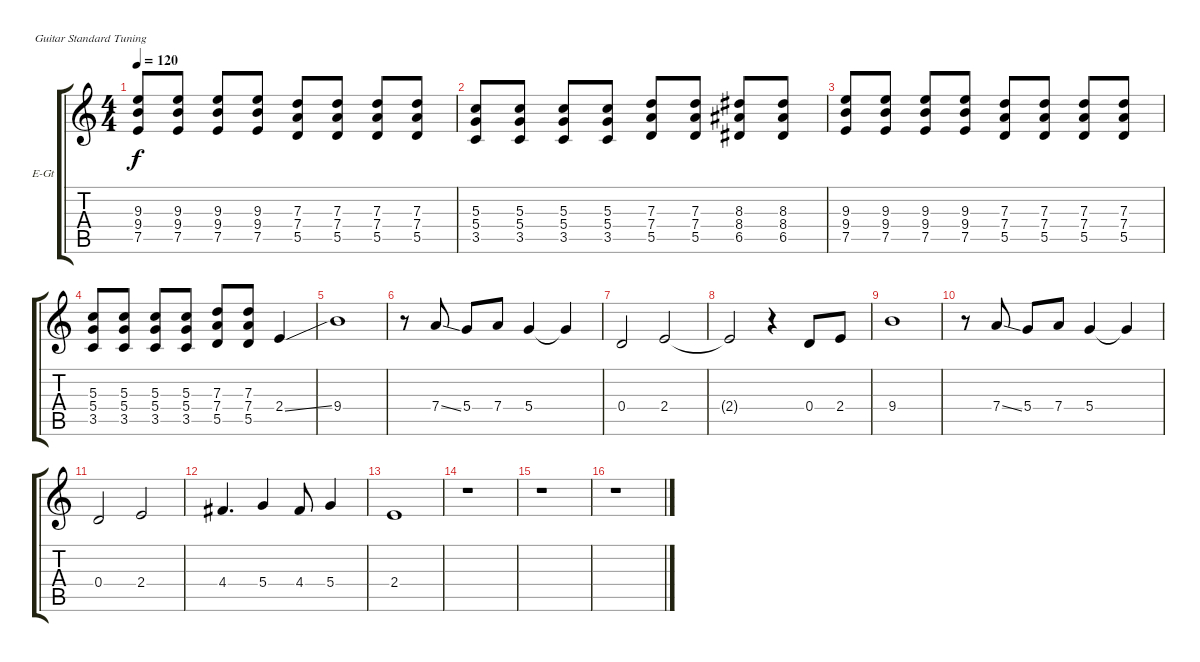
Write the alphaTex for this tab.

\defaultSystemsLayout 4
\bracketExtendMode groupsimilarinstruments
\firstSystemTrackNameOrientation horizontal
\otherSystemsTrackNameOrientation horizontal
\track ("Electric Guitar" "E-Gt") {instrument distortionguitar}
\staff {score tabs}
\tuning (E4 B3 G3 D3 A2 E2)
\ts (4 4)
\tempo 120
\clef g2
\scale
0.333333
\ks c
(9.3 9.4 7.5).8{dy f} (9.3 9.4 7.5).8 (9.3 9.4 7.5).8 (9.3 9.4 7.5).8 (7.3 7.4 5.5).8 (7.3 7.4 5.5).8 (7.3 7.4 5.5).8 (7.3 7.4 5.5).8 |
\scale
0.333333 (5.3 5.4 3.5).8 (5.3 5.4 3.5).8 (5.3 5.4 3.5).8 (5.3 5.4 3.5).8 (7.3 7.4 5.5).8 (7.3 7.4 5.5).8 (8.3 8.4 6.5).8 (8.3 8.4 6.5).8 |
\scale
0.333333 (9.3 9.4 7.5).8 (9.3 9.4 7.5).8 (9.3 9.4 7.5).8 (9.3 9.4 7.5).8 (7.3 7.4 5.5).8 (7.3 7.4 5.5).8 (7.3 7.4 5.5).8 (7.3 7.4 5.5).8 |
\scale
0.333333 (5.3 5.4 3.5).8 (5.3 5.4 3.5).8 (5.3 5.4 3.5).8 (5.3 5.4 3.5).8 (7.3 7.4 5.5).8 (7.3 7.4 5.5).8 2.4{ss}.4 |
\scale
0.333333 9.4.1 |
\scale
0.333333 r.8 7.4{ss}.8 5.4.8 7.4.8 5.4.4 5.4{t}.4 |
\scale
0.333333 0.4.2 2.4.2 |
\scale
0.333333 2.4{t}.2 r.4 0.4.8 2.4.8 |
\scale
0.333333 9.4.1 |
\scale
0.333333 r.8 7.4{ss}.8 5.4.8 7.4.8 5.4.4 5.4{t}.4 |
\scale
0.333333 0.4.2 2.4.2 |
\scale
0.333333 4.4.4{d} 5.4.4 4.4.8 5.4.4 |
\scale
0.333333 2.4.1 |
\scale
0.333333 r.1 |
\scale
0.333333 r.1 |
\scale
0.333333 r.1
